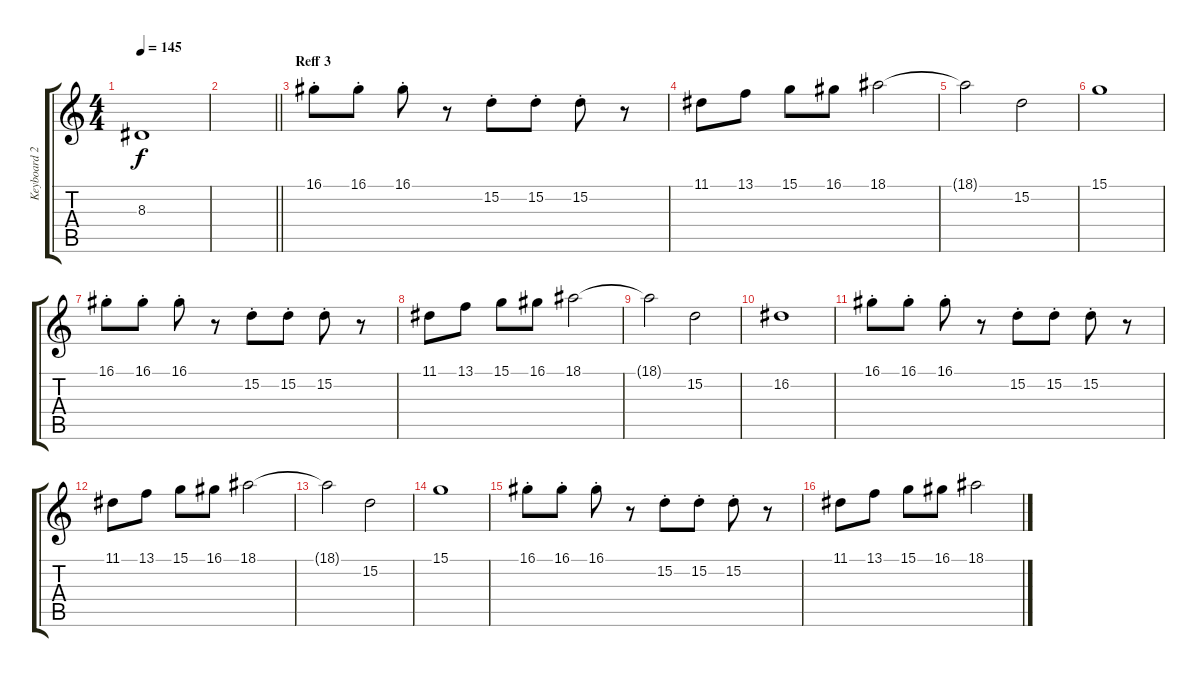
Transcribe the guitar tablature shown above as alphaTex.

\track ("Keyboard 2" "Keyboard 2") {instrument stringensemble1}
\staff {score tabs}
\tuning (E4 B3 G3 D3 A2 E2) {hide}
\ts (4 4)
\tempo 145
\clef g2
\ks c
8.3.1{dy f} |
\barLineRight lightlight
|
\section ("" "Reff 3")
16.1{st}.8{volume 9} 16.1{st}.8 16.1{st}.8 r.8 15.2{st}.8 15.2{st}.8 15.2{st}.8 r.8 |
11.1.8 13.1.8 15.1.8 16.1.8 18.1.2 |
18.1{t}.2 15.2.2 |
15.1.1 |
16.1{st}.8 16.1{st}.8 16.1{st}.8 r.8 15.2{st}.8 15.2{st}.8 15.2{st}.8 r.8 |
11.1.8 13.1.8 15.1.8 16.1.8 18.1.2 |
18.1{t}.2 15.2.2 |
16.2.1 |
16.1{st}.8 16.1{st}.8 16.1{st}.8 r.8 15.2{st}.8 15.2{st}.8 15.2{st}.8 r.8 |
11.1.8 13.1.8 15.1.8 16.1.8 18.1.2 |
18.1{t}.2 15.2.2 |
15.1.1 |
16.1{st}.8 16.1{st}.8 16.1{st}.8 r.8 15.2{st}.8 15.2{st}.8 15.2{st}.8 r.8 |
11.1.8 13.1.8 15.1.8 16.1.8 18.1.2
